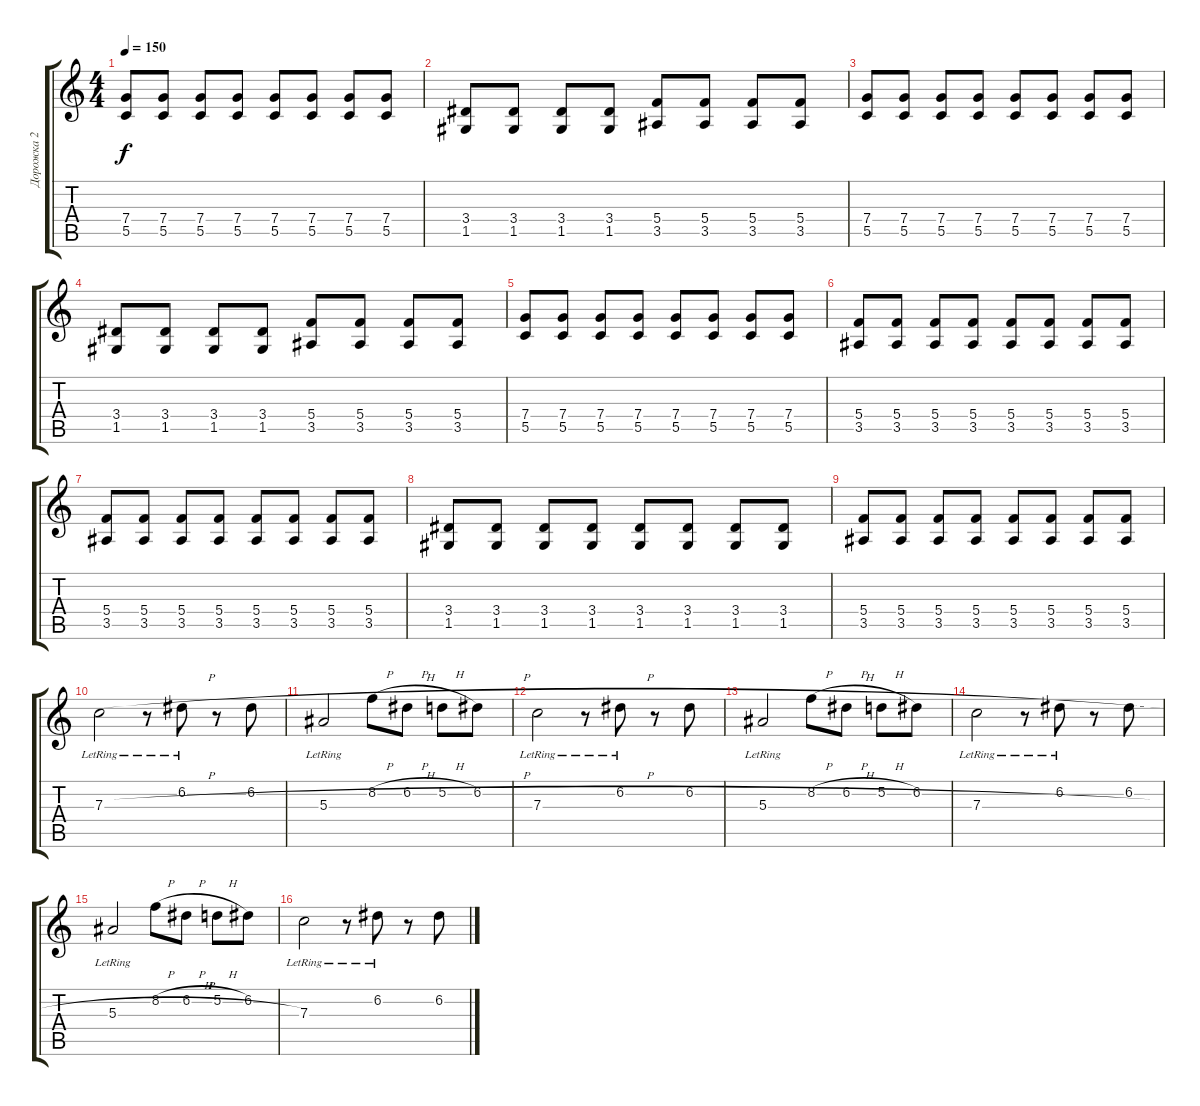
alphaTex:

\track ("Дорожка 2" "Дорожка 2") {instrument distortionguitar}
\staff {score tabs}
\tuning (D4 A3 F3 C3 G2 D2) {hide}
\ts (4 4)
\tempo 150
\clef g2
\ks c
(7.4 5.5).8{dy f} (7.4 5.5).8 (7.4 5.5).8 (7.4 5.5).8 (7.4 5.5).8 (7.4 5.5).8 (7.4 5.5).8 (7.4 5.5).8 |
(3.4 1.5).8 (3.4 1.5).8 (3.4 1.5).8 (3.4 1.5).8 (5.4 3.5).8 (5.4 3.5).8 (5.4 3.5).8 (5.4 3.5).8 |
(7.4 5.5).8 (7.4 5.5).8 (7.4 5.5).8 (7.4 5.5).8 (7.4 5.5).8 (7.4 5.5).8 (7.4 5.5).8 (7.4 5.5).8 |
(3.4 1.5).8 (3.4 1.5).8 (3.4 1.5).8 (3.4 1.5).8 (5.4 3.5).8 (5.4 3.5).8 (5.4 3.5).8 (5.4 3.5).8 |
(7.4 5.5).8 (7.4 5.5).8 (7.4 5.5).8 (7.4 5.5).8 (7.4 5.5).8 (7.4 5.5).8 (7.4 5.5).8 (7.4 5.5).8 |
(5.4 3.5).8 (5.4 3.5).8 (5.4 3.5).8 (5.4 3.5).8 (5.4 3.5).8 (5.4 3.5).8 (5.4 3.5).8 (5.4 3.5).8 |
(5.4 3.5).8 (5.4 3.5).8 (5.4 3.5).8 (5.4 3.5).8 (5.4 3.5).8 (5.4 3.5).8 (5.4 3.5).8 (5.4 3.5).8 |
(3.4 1.5).8 (3.4 1.5).8 (3.4 1.5).8 (3.4 1.5).8 (3.4 1.5).8 (3.4 1.5).8 (3.4 1.5).8 (3.4 1.5).8 |
(5.4 3.5).8 (5.4 3.5).8 (5.4 3.5).8 (5.4 3.5).8 (5.4 3.5).8 (5.4 3.5).8 (5.4 3.5).8 (5.4 3.5).8 |
7.3{h lr}.2 r.8 6.2{lr}.8 r.8 6.2.8 |
5.3{h lr}.2 8.2{h}.8 6.2{h}.8 5.2{h}.8 6.2.8 |
7.3{h lr}.2 r.8 6.2{lr}.8 r.8 6.2.8 |
5.3{h lr}.2 8.2{h}.8 6.2{h}.8 5.2{h}.8 6.2.8 |
7.3{h lr}.2 r.8 6.2{lr}.8 r.8 6.2.8 |
5.3{h lr}.2 8.2{h}.8 6.2{h}.8 5.2{h}.8 6.2.8 |
7.3{h lr}.2 r.8 6.2{lr}.8 r.8 6.2.8
